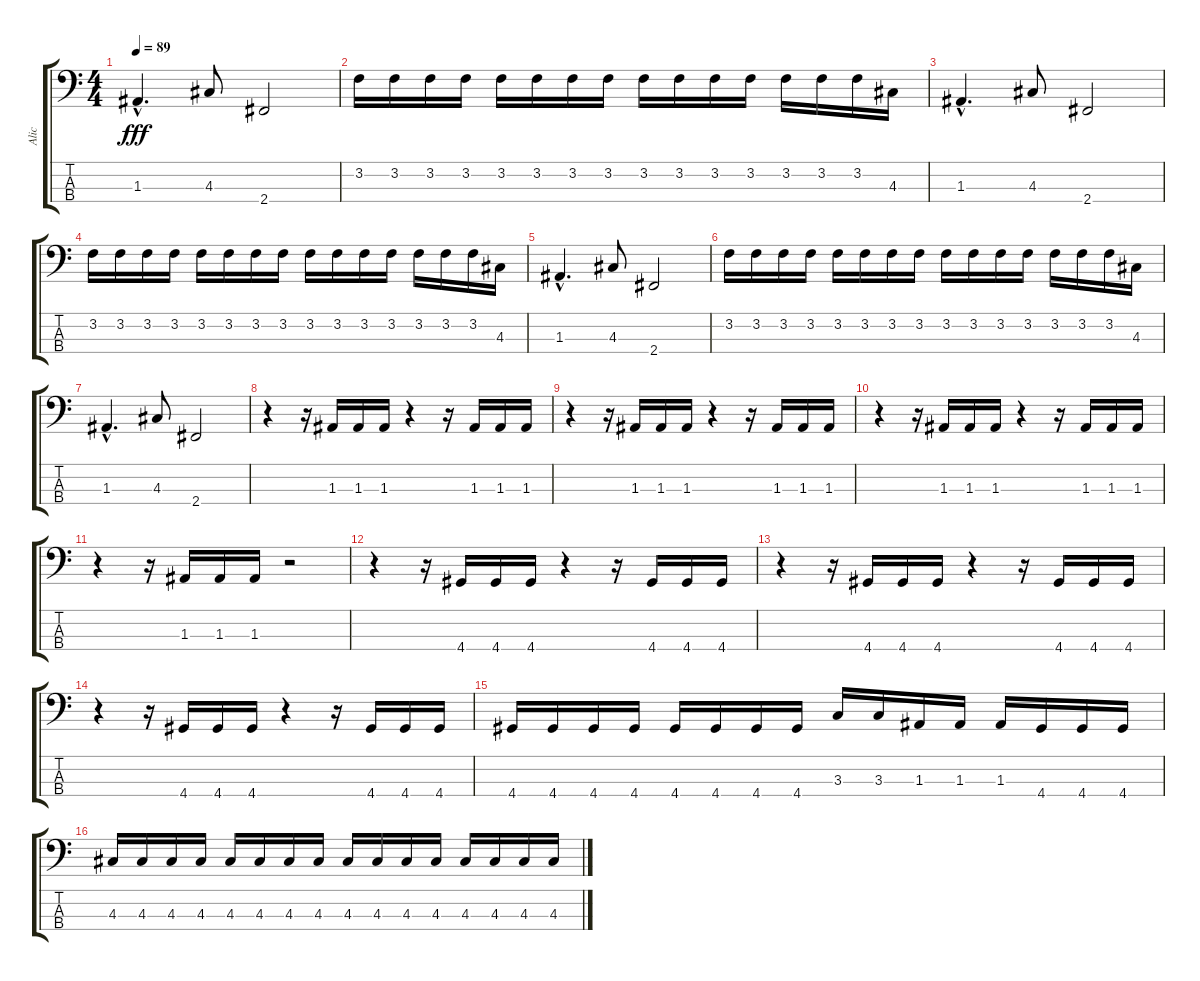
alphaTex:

\track ("Alic" "Alic") {instrument electricbassfinger}
\staff {score tabs}
\tuning (G2 D2 A1 E1) {hide}
\ts (4 4)
\tempo 89
\clef f4
\ks c
1.3{hac}.4{d dy fff} 4.3.8 2.4.2 |
3.2.16 3.2.16 3.2.16 3.2.16 3.2.16 3.2.16 3.2.16 3.2.16 3.2.16 3.2.16 3.2.16 3.2.16 3.2.16 3.2.16 3.2.16 4.3.16 |
1.3{hac}.4{d} 4.3.8 2.4.2 |
3.2.16 3.2.16 3.2.16 3.2.16 3.2.16 3.2.16 3.2.16 3.2.16 3.2.16 3.2.16 3.2.16 3.2.16 3.2.16 3.2.16 3.2.16 4.3.16 |
1.3{hac}.4{d} 4.3.8 2.4.2 |
3.2.16 3.2.16 3.2.16 3.2.16 3.2.16 3.2.16 3.2.16 3.2.16 3.2.16 3.2.16 3.2.16 3.2.16 3.2.16 3.2.16 3.2.16 4.3.16 |
1.3{hac}.4{d} 4.3.8 2.4.2 |
r.4 r.16 1.3.16 1.3.16 1.3.16 r.4 r.16 1.3.16 1.3.16 1.3.16 |
r.4 r.16 1.3.16 1.3.16 1.3.16 r.4 r.16 1.3.16 1.3.16 1.3.16 |
r.4 r.16 1.3.16 1.3.16 1.3.16 r.4 r.16 1.3.16 1.3.16 1.3.16 |
r.4 r.16 1.3.16 1.3.16 1.3.16 r.2 |
r.4 r.16 4.4.16 4.4.16 4.4.16 r.4 r.16 4.4.16 4.4.16 4.4.16 |
r.4 r.16 4.4.16 4.4.16 4.4.16 r.4 r.16 4.4.16 4.4.16 4.4.16 |
r.4 r.16 4.4.16 4.4.16 4.4.16 r.4 r.16 4.4.16 4.4.16 4.4.16 |
4.4.16 4.4.16 4.4.16 4.4.16 4.4.16 4.4.16 4.4.16 4.4.16 3.3.16 3.3.16 1.3.16 1.3.16 1.3.16 4.4.16 4.4.16 4.4.16 |
4.3.16 4.3.16 4.3.16 4.3.16 4.3.16 4.3.16 4.3.16 4.3.16 4.3.16 4.3.16 4.3.16 4.3.16 4.3.16 4.3.16 4.3.16 4.3.16
